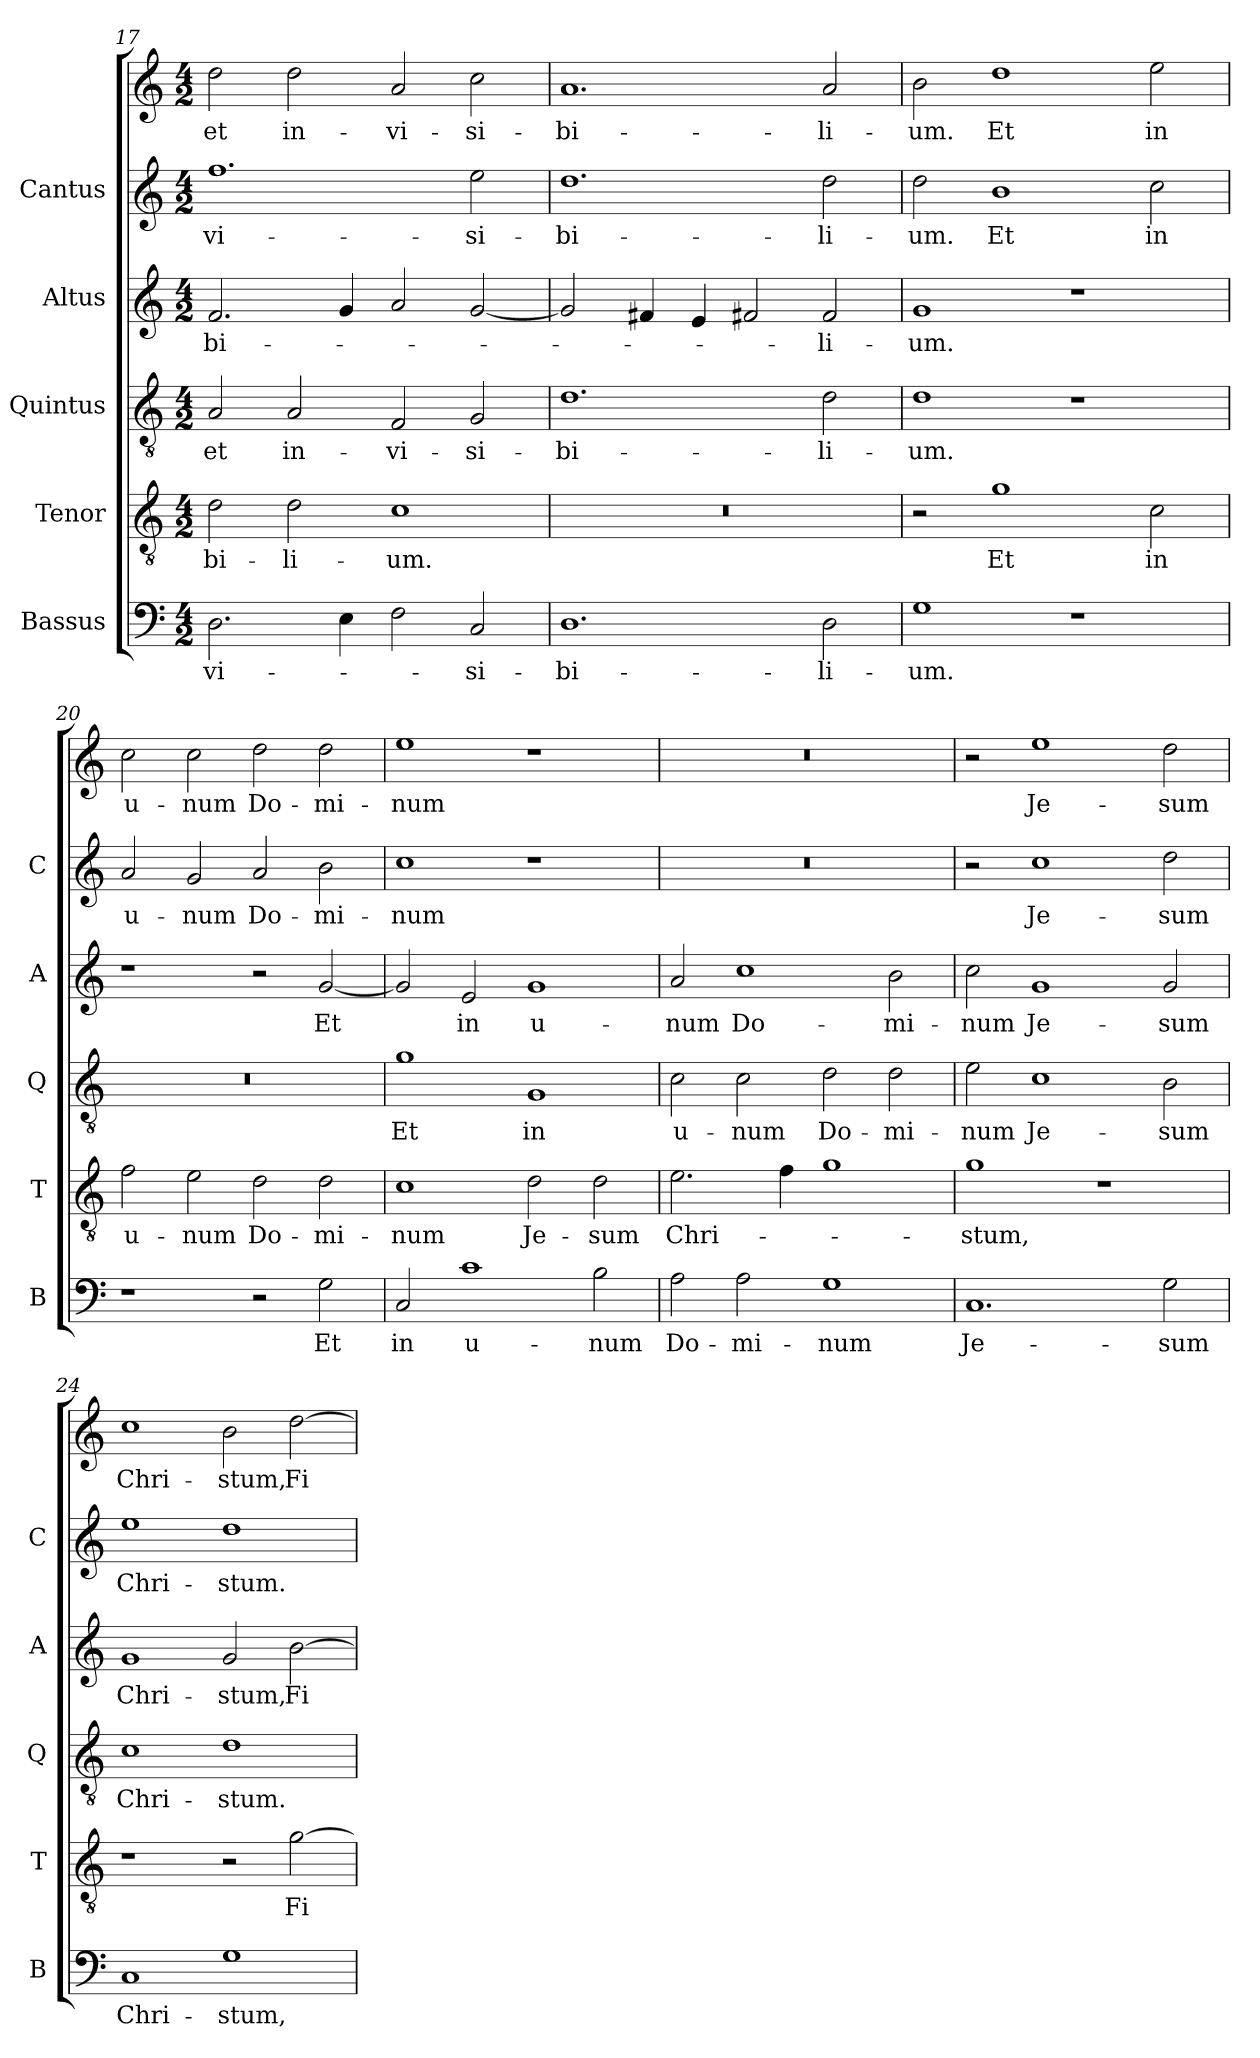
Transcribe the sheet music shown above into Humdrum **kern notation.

**kern	**text	**kern	**text	**kern	**text	**kern	**text	**kern	**text	**kern	**text
*part6	*part6	*part5	*part5	*part4	*part4	*part3	*part3	*part2	*part2	*part1	*part1
*staff6	*staff6	*staff5	*staff5	*staff4	*staff4	*staff3	*staff3	*staff2	*staff2	*staff1	*staff1
*I"Bassus	*	*I"Tenor	*	*I"Quintus	*	*I"Altus	*	*I"Cantus	*	*	*
*I'B	*	*I'T	*	*I'Q	*	*I'A	*	*I'C	*	*	*
*clefF4	*	*clefGv2	*	*clefGv2	*	*clefG2	*	*clefG2	*	*clefG2	*
*	*	*ITrd7c12	*	*ITrd7c12	*	*	*	*	*	*	*
*k[]	*	*k[]	*	*k[]	*	*k[]	*	*k[]	*	*k[]	*
*C:	*	*C:	*	*C:	*	*C:	*	*C:	*	*C:	*
*M4/2	*	*M4/2	*	*M4/2	*	*M4/2	*	*M4/2	*	*M4/2	*
=17	=17	=17	=17	=17	=17	=17	=17	=17	=17	=17	=17
2.D\	-vi-	2D\	-bi-	2AA/	et	2.f/	-bi-	1.ff\	-vi-	2dd\	et
.	.	2D\	-li-	2AA/	in-	.	.	.	.	2dd\	in-
4E\	.	.	.	.	.	4g/	.	.	.	.	.
2F\	.	1C\	-um.	2FF/	-vi-	2a/	.	.	.	2a/	-vi-
2C/	-si-	.	.	2GG/	-si-	[2g/	.	2ee\	-si-	2cc\	-si-
=18	=18	=18	=18	=18	=18	=18	=18	=18	=18	=18	=18
1.D\	-bi-	0r	.	1.D\	-bi-	2g/]	.	1.dd\	-bi-	1.a/	-bi-
.	.	.	.	.	.	4f#/	.	.	.	.	.
.	.	.	.	.	.	4e/	.	.	.	.	.
.	.	.	.	.	.	2f#X/	.	.	.	.	.
2D\	-li-	.	.	2D\	-li-	2f#/	-li-	2dd\	-li-	2a/	-li-
=19	=19	=19	=19	=19	=19	=19	=19	=19	=19	=19	=19
1G\	-um.	2r	.	1D\	-um.	1g/	-um.	2dd\	-um.	2b\	-um.
.	.	1G\	Et	.	.	.	.	1b\	Et	1dd\	Et
1r	.	.	.	1r	.	1r	.	.	.	.	.
.	.	2C\	in	.	.	.	.	2cc\	in	2ee\	in
=20	=20	=20	=20	=20	=20	=20	=20	=20	=20	=20	=20
1r	.	2F\	u-	0r	.	1r	.	2a/	u-	2cc\	u-
.	.	2E\	-num	.	.	.	.	2g/	-num	2cc\	-num
2r	.	2D\	Do-	.	.	2r	.	2a/	Do-	2dd\	Do-
2G\	Et	2D\	-mi-	.	.	[2g/	Et	2b\	-mi-	2dd\	-mi-
=21	=21	=21	=21	=21	=21	=21	=21	=21	=21	=21	=21
2C/	in	1C\	-num	1G\	Et	2g/]	.	1cc\	-num	1ee\	-num
1c\	u-	.	.	.	.	2e/	in	.	.	.	.
.	.	2D\	Je-	1GG/	in	1g/	u-	1r	.	1r	.
2B\	-num	2D\	-sum	.	.	.	.	.	.	.	.
=22	=22	=22	=22	=22	=22	=22	=22	=22	=22	=22	=22
2A\	Do-	2.E\	Chri-	2C\	u-	2a/	-num	0r	.	0r	.
2A\	-mi-	.	.	2C\	-num	1cc\	Do-	.	.	.	.
.	.	4F\	.	.	.	.	.	.	.	.	.
1G\	-num	1G\	.	2D\	Do-	.	.	.	.	.	.
.	.	.	.	2D\	-mi-	2b\	-mi-	.	.	.	.
=23	=23	=23	=23	=23	=23	=23	=23	=23	=23	=23	=23
1.C/	Je-	1G\	-stum,	2E\	-num	2cc\	-num	2r	.	2r	.
.	.	.	.	1C\	Je-	1g/	Je-	1cc\	Je-	1ee\	Je-
.	.	1r	.	.	.	.	.	.	.	.	.
2G\	-sum	.	.	2BB\	-sum	2g/	-sum	2dd\	-sum	2dd\	-sum
=24	=24	=24	=24	=24	=24	=24	=24	=24	=24	=24	=24
1C/	Chri-	1r	.	1C\	Chri-	1g/	Chri-	1ee\	Chri-	1cc\	Chri-
1G\	-stum,	2r	.	1D\	-stum.	2g/	-stum,	1dd\	-stum.	2b\	-stum,
.	.	[2G\	Fi-	.	.	[2b\	Fi-	.	.	[2dd\	Fi-
=	=	=	=	=	=	=	=	=	=	=	=
*-	*-	*-	*-	*-	*-	*-	*-	*-	*-	*-	*-
